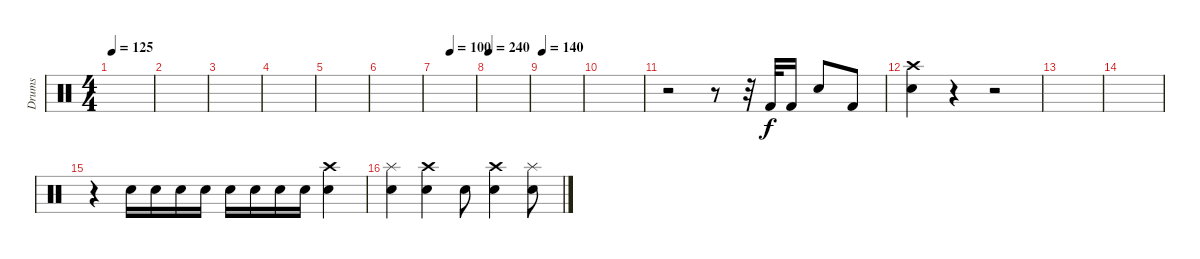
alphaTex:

\track ("Drums" "Drums") {instrument percussion}
\staff {score}
\articulation defaults
\ts (4 4)
\tempo 125
\clef neutral
\ks c
|
|
|
|
|
|
\tempo (100 0.375)
|
\tempo 240
|
\tempo 140
|
|
r.2 r.8 r.32 "Kick (hit) 2".32 "Kick (hit) 2".16 "Electric Snare (hit)".8 "Kick (hit) 2".8 |
("Crash high (hit)" "Electric Snare (hit)").4 r.4 r.2 |
|
|
r.4 "Electric Snare (hit)".16 "Electric Snare (hit)".16 "Electric Snare (hit)".16 "Electric Snare (hit)".16 "Electric Snare (hit)".16 "Electric Snare (hit)".16 "Electric Snare (hit)".16 "Electric Snare (hit)".16 ("Crash high (hit)" "Electric Snare (hit)").4 |
("Splash (hit)" "Electric Snare (hit)").4 ("Crash high (hit)" "Electric Snare (hit)").4 "Electric Snare (hit)".8 ("Crash high (hit)" "Electric Snare (hit)").4 ("Splash (hit)" "Electric Snare (hit)").8
